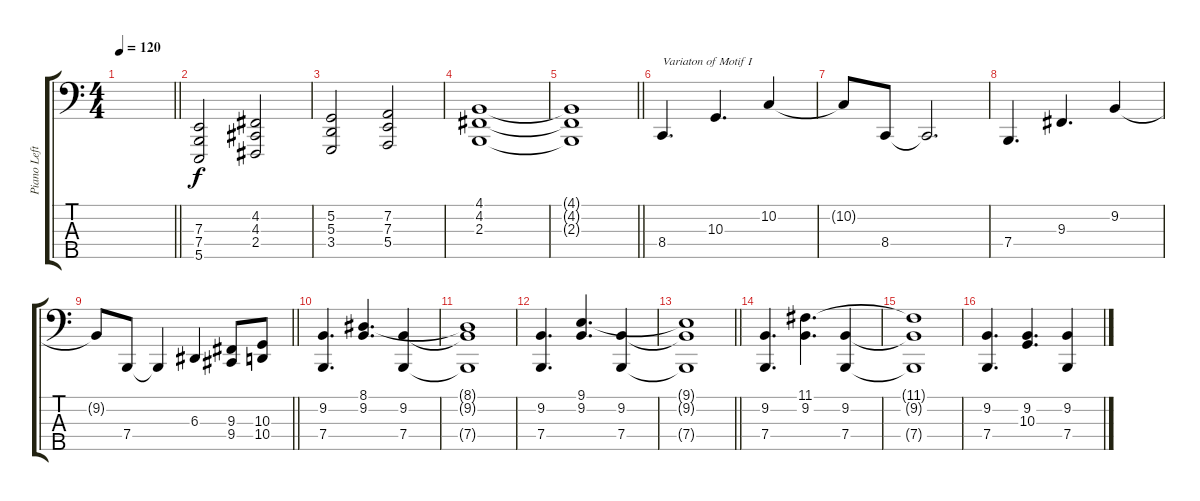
\track ("Piano Left Standard" "Piano Left") {instrument acousticgrandpiano}
\staff {score tabs}
\tuning (G2 D2 A1 E1 B0) {hide}
\ts (4 4)
\tempo 120
\clef f4
\barLineRight lightlight
\ks c
|
(7.3 7.4 5.5).2 (4.2 4.3 2.4).2 |
(5.2 5.3 3.4).2 (7.2 7.3 5.4).2 |
(4.1 4.2 2.3).1 |
\barLineRight lightlight
(4.1{t} 4.2{t} 2.3{t}).1 |
8.4.4{d txt "Variaton of Motif I"} 10.3.4{d} 10.2.4 |
10.2{t}.8 8.4.8 8.4{t}.2{d} |
7.4.4{d} 9.3.4{d} 9.2.4 |
\barLineRight lightlight
9.2{t}.8 7.4.8 7.4{t}.4 6.3.4 (9.3 9.4).8 (10.3 10.4).8 |
\section ("" "")
(9.2 7.4).4{d} (8.1 9.2).4{d} (9.2 7.4).4 |
(8.1{t} 9.2{t} 7.4{t}).1 |
(9.2 7.4).4{d} (9.1 9.2).4{d} (9.2 7.4).4 |
\barLineRight lightlight
(9.1{t} 9.2{t} 7.4{t}).1 |
(9.2 7.4).4{d} (11.1 9.2).4{d} (9.2 7.4).4 |
(11.1{t} 9.2{t} 7.4{t}).1 |
(9.2 7.4).4{d} (9.2 10.3).4{d} (9.2 7.4).4
